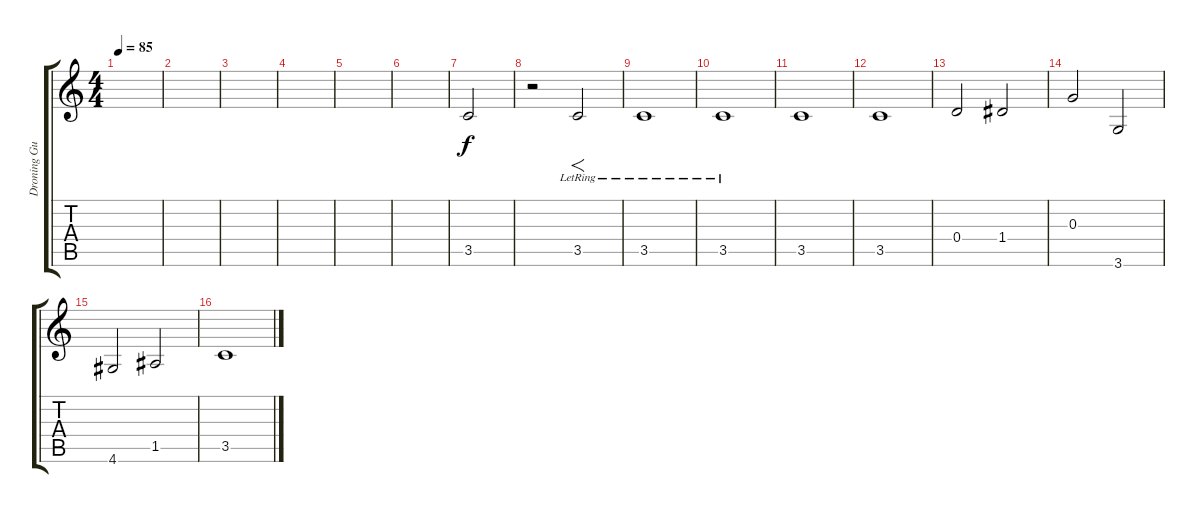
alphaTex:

\track ("Droning Guitar" "Droning Gu") {instrument distortionguitar}
\staff {score tabs}
\tuning (E4 B3 G3 D3 A2 E2) {hide}
\ts (4 4)
\tempo 85
\clef g2
\ks c
|
|
|
|
|
|
3.5.2 |
r.2 3.5{lr}.2{f} |
3.5{lr}.1 |
3.5{lr}.1 |
3.5.1 |
3.5.1 |
0.4.2 1.4.2 |
0.3.2 3.6.2 |
4.6.2 1.5.2 |
3.5.1
